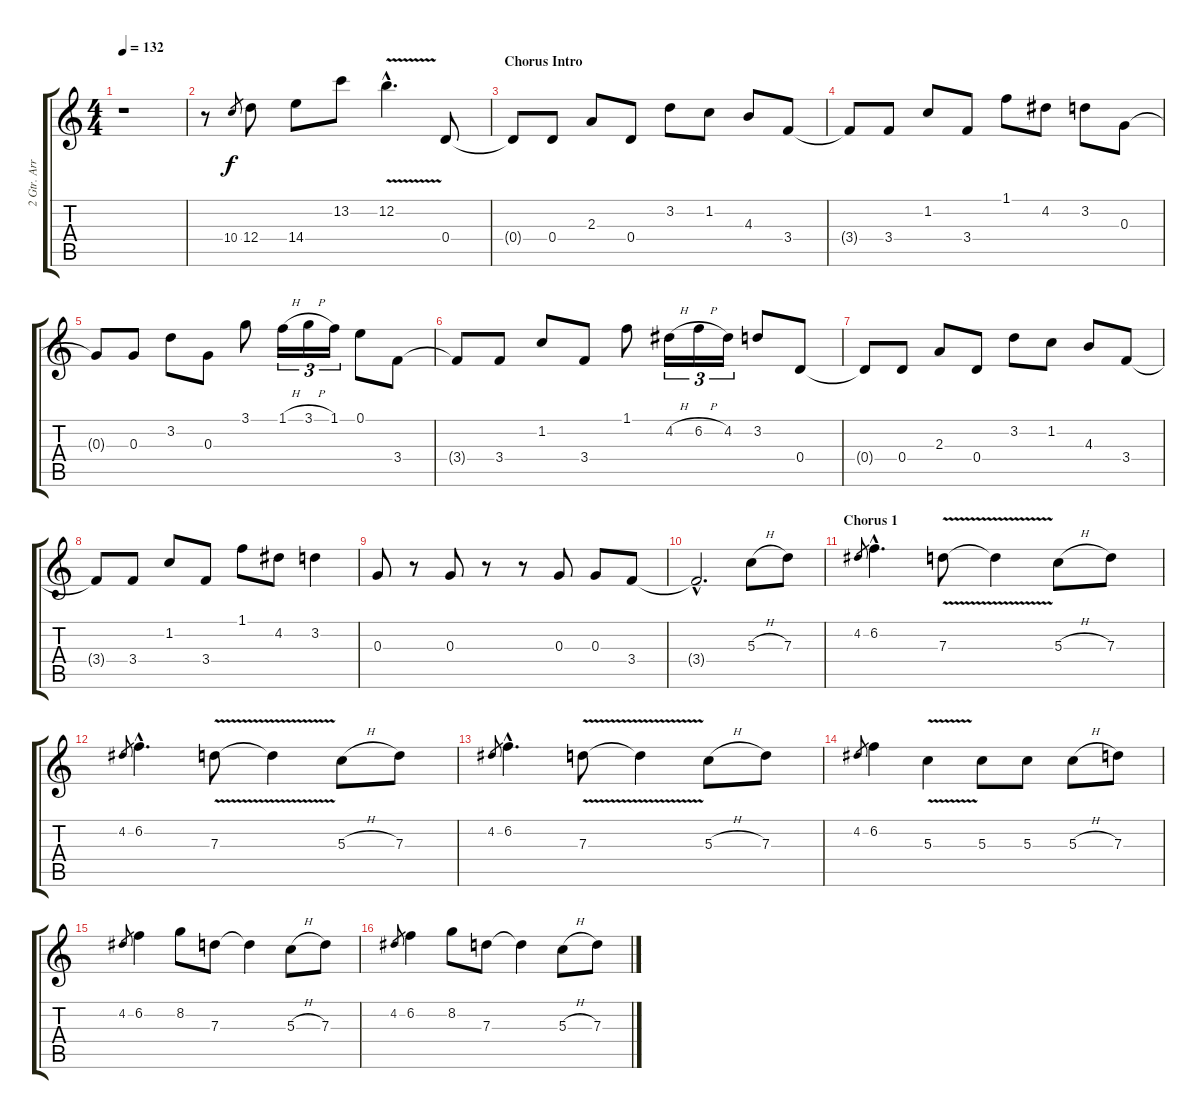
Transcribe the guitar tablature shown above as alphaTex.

\track ("2 Gtr. Arr. Lead" "2 Gtr. Arr") {instrument overdrivenguitar}
\staff {score tabs}
\tuning (E4 B3 G3 D3 A2 E2) {hide}
\ts (4 4)
\tempo 132
\clef g2
\ks c
r.1{dy f} |
r.8 10.4.8{gr} 12.4.8 14.4.8 13.2.8 12.2{v hac}.4{d} 0.4.8 |
\section ("" "Chorus Intro")
0.4{t}.8 0.4.8 2.3.8 0.4.8 3.2.8 1.2.8 4.3.8 3.4.8 |
3.4{t}.8 3.4.8 1.2.8 3.4.8 1.1.8 4.2.8 3.2.8 0.3.8 |
0.3{t}.8 0.3.8 3.2.8 0.3.8 3.1.8 1.1{h}.16{tu (3 2)} 3.1{h}.16{tu (3 2)} 1.1.16{tu (3 2)} 0.1.8 3.4.8 |
3.4{t}.8 3.4.8 1.2.8 3.4.8 1.1.8 4.2{h}.16{tu (3 2)} 6.2{h}.16{tu (3 2)} 4.2.16{tu (3 2)} 3.2.8 0.4.8 |
0.4{t}.8 0.4.8 2.3.8 0.4.8 3.2.8 1.2.8 4.3.8 3.4.8 |
3.4{t}.8 3.4.8 1.2.8 3.4.8 1.1.8 4.2.8 3.2.4 |
0.3.8 r.8 0.3.8 r.8 r.8 0.3.8 0.3.8 3.4.8 |
3.4{hac t}.2{d} 5.3{h}.8 7.3.8 |
\section ("" "Chorus 1")
4.2.8{gr} 6.2{hac}.4{d} 7.3{v}.8 7.3{t}.4 5.3{h}.8 7.3.8 |
4.2.8{gr} 6.2{hac}.4{d} 7.3{v}.8 7.3{t}.4 5.3{h}.8 7.3.8 |
4.2.8{gr} 6.2{hac}.4{d} 7.3{v}.8 7.3{t}.4 5.3{h}.8 7.3.8 |
4.2.8{gr} 6.2.4 5.3{v}.4 5.3.8 5.3.8 5.3{h}.8 7.3.8 |
4.2.8{gr} 6.2.4 8.2.8 7.3.8 7.3{t}.4 5.3{h}.8 7.3.8 |
4.2.8{gr} 6.2.4 8.2.8 7.3.8 7.3{t}.4 5.3{h}.8 7.3.8
